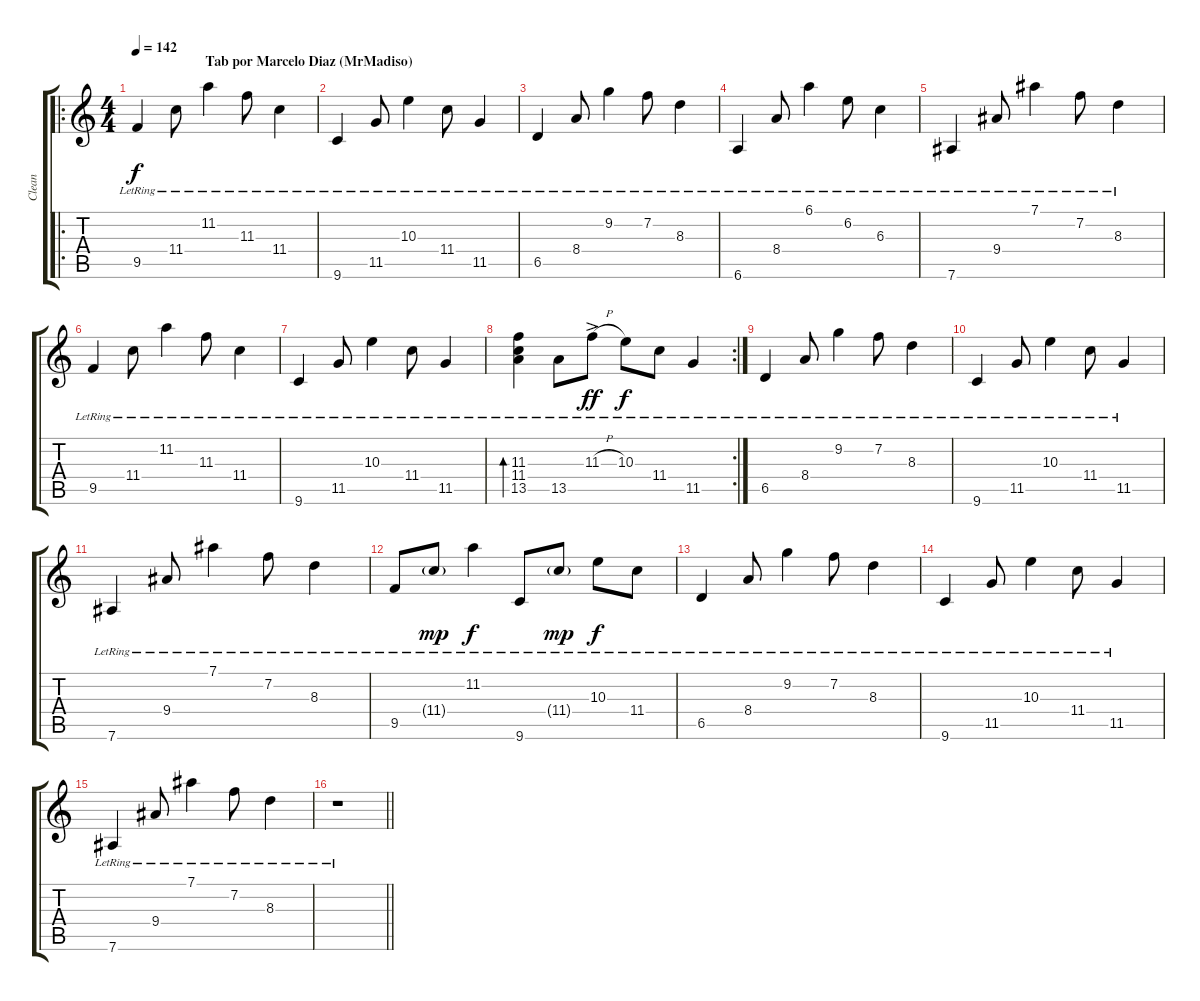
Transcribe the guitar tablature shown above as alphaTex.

\track ("Clean" "Clean") {instrument electricguitarjazz}
\staff {score tabs}
\tuning (Eb4 Bb3 Gb3 Db3 Ab2 Eb2) {hide}
\ro
\ts (4 4)
\section ("" "                     Tab por Marcelo Diaz (MrMadiso)")
\tempo 142
\clef g2
\ks c
9.5{lr}.4{dy f instrument electricguitarjazz} 11.4{lr}.8 11.2{lr}.4 11.3{lr}.8 11.4{lr}.4 |
9.6{lr}.4 11.5{lr}.8 10.3{lr}.4 11.4{lr}.8 11.5{lr}.4 |
6.5{lr}.4 8.4{lr}.8 9.2{lr}.4 7.2{lr}.8 8.3{lr}.4 |
6.6{lr}.4 8.4{lr}.8 6.1{lr}.4 6.2{lr}.8 6.3{lr}.4 |
7.6{lr}.4 9.4{lr}.8 7.1{lr}.4 7.2{lr}.8 8.3{lr}.4 |
9.5{lr}.4 11.4{lr}.8 11.2{lr}.4 11.3{lr}.8 11.4{lr}.4 |
9.6{lr}.4 11.5{lr}.8 10.3{lr}.4 11.4{lr}.8 11.5{lr}.4 |
\rc 2
(11.3{lr} 11.4{lr} 13.5{lr}).4{bd 60} 13.5{lr}.8 11.3{h ac lr}.8{dy ff} 10.3{lr}.8{dy f} 11.4{lr}.8 11.5{lr}.4 |
6.5{lr}.4 8.4{lr}.8 9.2{lr}.4 7.2{lr}.8 8.3{lr}.4 |
9.6{lr}.4 11.5{lr}.8 10.3{lr}.4 11.4{lr}.8 11.5{lr}.4 |
7.6{lr}.4 9.4{lr}.8 7.1{lr}.4 7.2{lr}.8 8.3{lr}.4 |
9.5{lr}.8 11.4{g lr}.8{dy mp} 11.2{lr}.4{dy f} 9.6{lr}.8 11.4{g lr}.8{dy mp} 10.3{lr}.8{dy f} 11.4{lr}.8 |
6.5{lr}.4 8.4{lr}.8 9.2{lr}.4 7.2{lr}.8 8.3{lr}.4 |
9.6{lr}.4 11.5{lr}.8 10.3{lr}.4 11.4{lr}.8 11.5{lr}.4 |
7.6{lr}.4 9.4{lr}.8 7.1{lr}.4 7.2{lr}.8 8.3{lr}.4 |
\barLineRight lightlight
r.1
